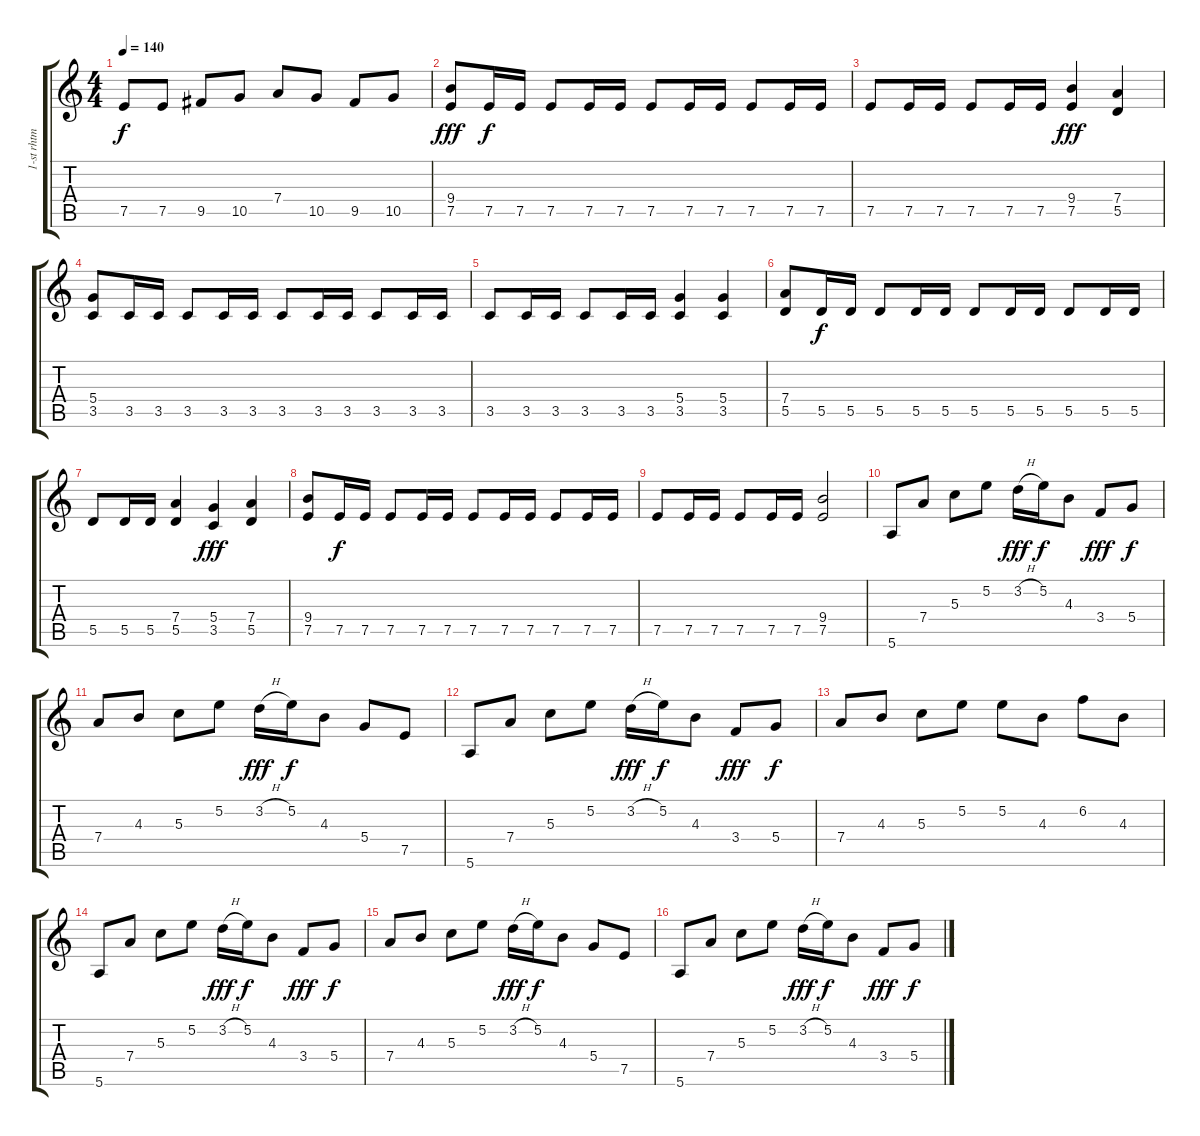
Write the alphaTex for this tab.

\track ("1-st rhtm gtr" "1-st rhtm ") {instrument distortionguitar}
\staff {score tabs}
\tuning (E4 B3 G3 D3 A2 E2) {hide}
\ts (4 4)
\tempo 140
\clef g2
\ks c
7.5.8{dy f} 7.5.8 9.5.8 10.5.8 7.4.8 10.5.8 9.5.8 10.5.8 |
(9.4 7.5).8{dy fff} 7.5.16{dy f} 7.5.16 7.5.8 7.5.16 7.5.16 7.5.8 7.5.16 7.5.16 7.5.8 7.5.16 7.5.16 |
7.5.8 7.5.16 7.5.16 7.5.8 7.5.16 7.5.16 (9.4 7.5).4{dy fff} (7.4 5.5).4 |
(5.4 3.5).8 3.5.16 3.5.16 3.5.8 3.5.16 3.5.16 3.5.8 3.5.16 3.5.16 3.5.8 3.5.16 3.5.16 |
3.5.8 3.5.16 3.5.16 3.5.8 3.5.16 3.5.16 (5.4 3.5).4 (5.4 3.5).4 |
(7.4 5.5).8 5.5.16{dy f} 5.5.16 5.5.8 5.5.16 5.5.16 5.5.8 5.5.16 5.5.16 5.5.8 5.5.16 5.5.16 |
5.5.8 5.5.16 5.5.16 (7.4 5.5).4 (5.4 3.5).4{dy fff} (7.4 5.5).4 |
(9.4 7.5).8 7.5.16{dy f} 7.5.16 7.5.8 7.5.16 7.5.16 7.5.8 7.5.16 7.5.16 7.5.8 7.5.16 7.5.16 |
7.5.8 7.5.16 7.5.16 7.5.8 7.5.16 7.5.16 (9.4 7.5).2 |
5.6.8 7.4.8 5.3.8 5.2.8 3.2{h}.16{dy fff} 5.2.16{dy f} 4.3.8 3.4.8{dy fff} 5.4.8{dy f} |
7.4.8 4.3.8 5.3.8 5.2.8 3.2{h}.16{dy fff} 5.2.16{dy f} 4.3.8 5.4.8 7.5.8 |
5.6.8 7.4.8 5.3.8 5.2.8 3.2{h}.16{dy fff} 5.2.16{dy f} 4.3.8 3.4.8{dy fff} 5.4.8{dy f} |
7.4.8 4.3.8 5.3.8 5.2.8 5.2.8 4.3.8 6.2.8 4.3.8 |
5.6.8 7.4.8 5.3.8 5.2.8 3.2{h}.16{dy fff} 5.2.16{dy f} 4.3.8 3.4.8{dy fff} 5.4.8{dy f} |
7.4.8 4.3.8 5.3.8 5.2.8 3.2{h}.16{dy fff} 5.2.16{dy f} 4.3.8 5.4.8 7.5.8 |
5.6.8 7.4.8 5.3.8 5.2.8 3.2{h}.16{dy fff} 5.2.16{dy f} 4.3.8 3.4.8{dy fff} 5.4.8{dy f}
